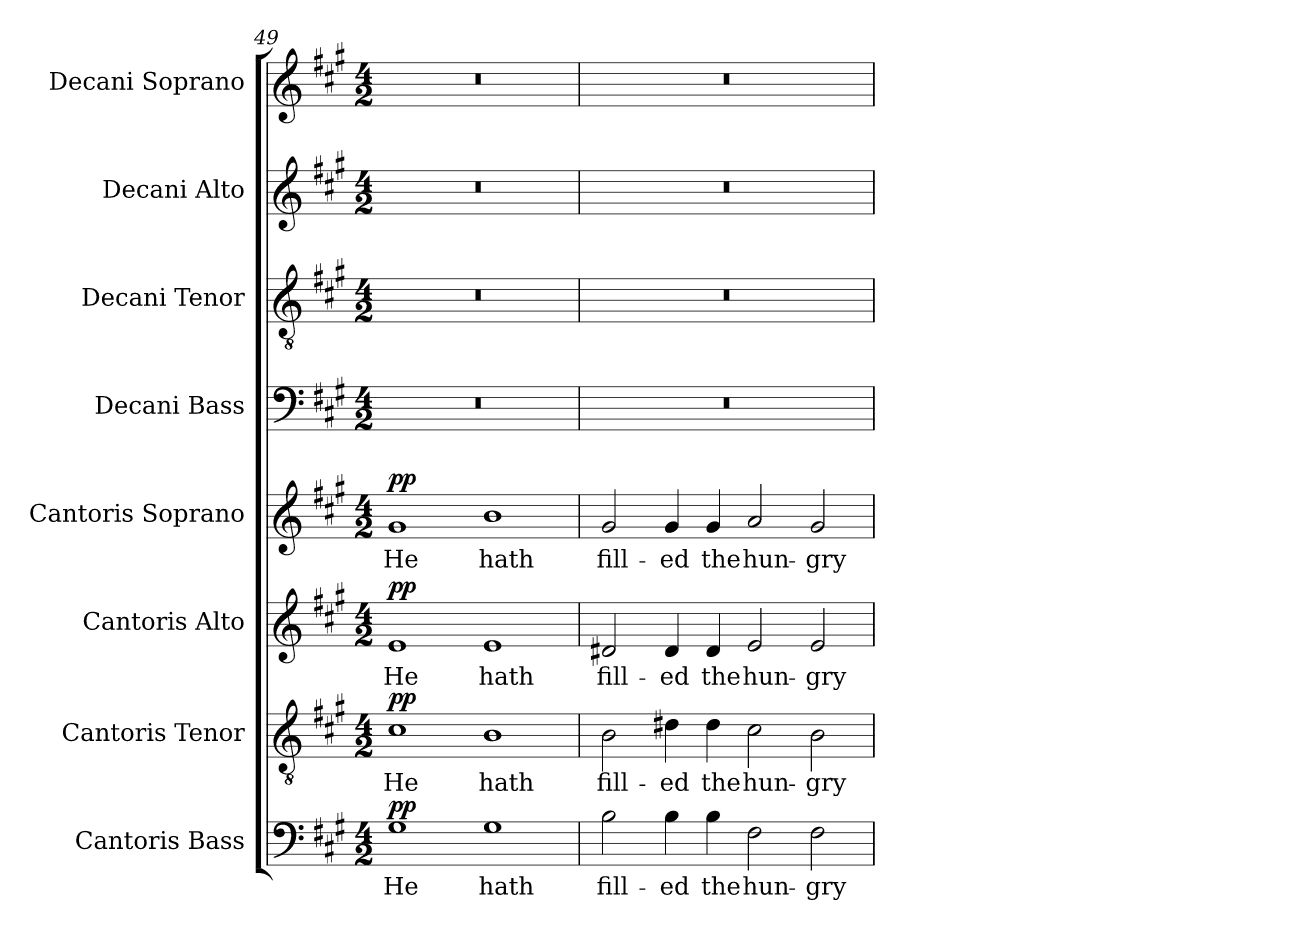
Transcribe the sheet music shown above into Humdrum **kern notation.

**kern	**text	**dynam	**kern	**text	**dynam	**kern	**text	**dynam	**kern	**text	**dynam	**kern	**kern	**kern	**kern
*part8	*part8	*part8	*part7	*part7	*part7	*part6	*part6	*part6	*part5	*part5	*part5	*part4	*part3	*part2	*part1
*staff8	*staff8	*staff8	*staff7	*staff7	*staff7	*staff6	*staff6	*staff6	*staff5	*staff5	*staff5	*staff4	*staff3	*staff2	*staff1
*I"Cantoris Bass	*	*	*I"Cantoris Tenor	*	*	*I"Cantoris Alto	*	*	*I"Cantoris Soprano	*	*	*I"Decani Bass	*I"Decani Tenor	*I"Decani Alto	*I"Decani Soprano
*I'Can B.	*	*	*I'Can T.	*	*	*I'Can A.	*	*	*I'Can S.	*	*	*I'Dec B.	*I'Dec T.	*I'Dec A.	*I'Dec S.
*clefF4	*	*	*clefGv2	*	*	*clefG2	*	*	*clefG2	*	*	*clefF4	*clefGv2	*clefG2	*clefG2
*	*	*	*ITrd7c12	*	*	*	*	*	*	*	*	*	*ITrd7c12	*	*
*k[f#c#g#]	*	*	*k[f#c#g#]	*	*	*k[f#c#g#]	*	*	*k[f#c#g#]	*	*	*k[f#c#g#]	*k[f#c#g#]	*k[f#c#g#]	*k[f#c#g#]
*A:	*	*	*A:	*	*	*A:	*	*	*A:	*	*	*A:	*A:	*A:	*A:
*M4/2	*	*	*M4/2	*	*	*M4/2	*	*	*M4/2	*	*	*M4/2	*M4/2	*M4/2	*M4/2
=49	=49	=49	=49	=49	=49	=49	=49	=49	=49	=49	=49	=49	=49	=49	=49
!	!LO:LY:b:color=#000000	!	!	!	!	!	!	!	!	!	!	!	!	!	!
!	!	!	!	!LO:LY:b:color=#000000	!	!	!	!	!	!	!	!	!	!	!
!	!	!	!	!	!	!	!LO:LY:b:color=#000000	!	!	!	!	!	!	!	!
!	!	!	!	!	!	!	!	!	!	!LO:LY:b:color=#000000	!	!LO:N:vis=1	!LO:N:vis=1	!LO:N:vis=1	!LO:N:vis=1
1G#i	He	pp	1C#i	He	pp	1ei	He	pp	1g#i	He	pp	0r	0r	0r	0r
!	!LO:LY:b:color=#000000	!	!	!	!	!	!	!	!	!	!	!	!	!	!
!	!	!	!	!LO:LY:b:color=#000000	!	!	!	!	!	!	!	!	!	!	!
!	!	!	!	!	!	!	!LO:LY:b:color=#000000	!	!	!	!	!	!	!	!
!	!	!	!	!	!	!	!	!	!	!LO:LY:b:color=#000000	!	!	!	!	!
1G#i	hath	.	1BBi	hath	.	1ei	hath	.	1bi	hath	.	.	.	.	.
=50	=50	=50	=50	=50	=50	=50	=50	=50	=50	=50	=50	=50	=50	=50	=50
!	!LO:LY:b:color=#000000	!	!	!	!	!	!	!	!	!	!	!	!	!	!
!	!	!	!	!LO:LY:b:color=#000000	!	!	!	!	!	!	!	!	!	!	!
!	!	!	!	!	!	!	!LO:LY:b:color=#000000	!	!	!	!	!	!	!	!
!	!	!	!	!	!	!	!	!	!	!LO:LY:b:color=#000000	!	!LO:N:vis=1	!LO:N:vis=1	!LO:N:vis=1	!LO:N:vis=1
2Bi\	fill-	.	2BBi\	fill-	.	2d#Xi/	fill-	.	2g#i/	fill-	.	0r	0r	0r	0r
!	!LO:LY:b:color=#000000	!	!	!	!	!	!	!	!	!	!	!	!	!	!
!	!	!	!	!LO:LY:b:color=#000000	!	!	!	!	!	!	!	!	!	!	!
!	!	!	!	!	!	!	!LO:LY:b:color=#000000	!	!	!	!	!	!	!	!
!	!	!	!	!	!	!	!	!	!	!LO:LY:b:color=#000000	!	!	!	!	!
4Bi\	-ed	.	4D#Xi\	-ed	.	4d#i/	-ed	.	4g#i/	-ed	.	.	.	.	.
!	!LO:LY:b:color=#000000	!	!	!	!	!	!	!	!	!	!	!	!	!	!
!	!	!	!	!LO:LY:b:color=#000000	!	!	!	!	!	!	!	!	!	!	!
!	!	!	!	!	!	!	!LO:LY:b:color=#000000	!	!	!	!	!	!	!	!
!	!	!	!	!	!	!	!	!	!	!LO:LY:b:color=#000000	!	!	!	!	!
4Bi\	the	.	4D#i\	the	.	4d#i/	the	.	4g#i/	the	.	.	.	.	.
!	!LO:LY:b:color=#000000	!	!	!	!	!	!	!	!	!	!	!	!	!	!
!	!	!	!	!LO:LY:b:color=#000000	!	!	!	!	!	!	!	!	!	!	!
!	!	!	!	!	!	!	!LO:LY:b:color=#000000	!	!	!	!	!	!	!	!
!	!	!	!	!	!	!	!	!	!	!LO:LY:b:color=#000000	!	!	!	!	!
2F#i\	hun-	.	2C#i\	hun-	.	2ei/	hun-	.	2ai/	hun-	.	.	.	.	.
!	!LO:LY:b:color=#000000	!	!	!	!	!	!	!	!	!	!	!	!	!	!
!	!	!	!	!LO:LY:b:color=#000000	!	!	!	!	!	!	!	!	!	!	!
!	!	!	!	!	!	!	!LO:LY:b:color=#000000	!	!	!	!	!	!	!	!
!	!	!	!	!	!	!	!	!	!	!LO:LY:b:color=#000000	!	!	!	!	!
2F#i\	-gry	.	2BBi\	-gry	.	2ei/	-gry	.	2g#i/	-gry	.	.	.	.	.
=	=	=	=	=	=	=	=	=	=	=	=	=	=	=	=
*-	*-	*-	*-	*-	*-	*-	*-	*-	*-	*-	*-	*-	*-	*-	*-
